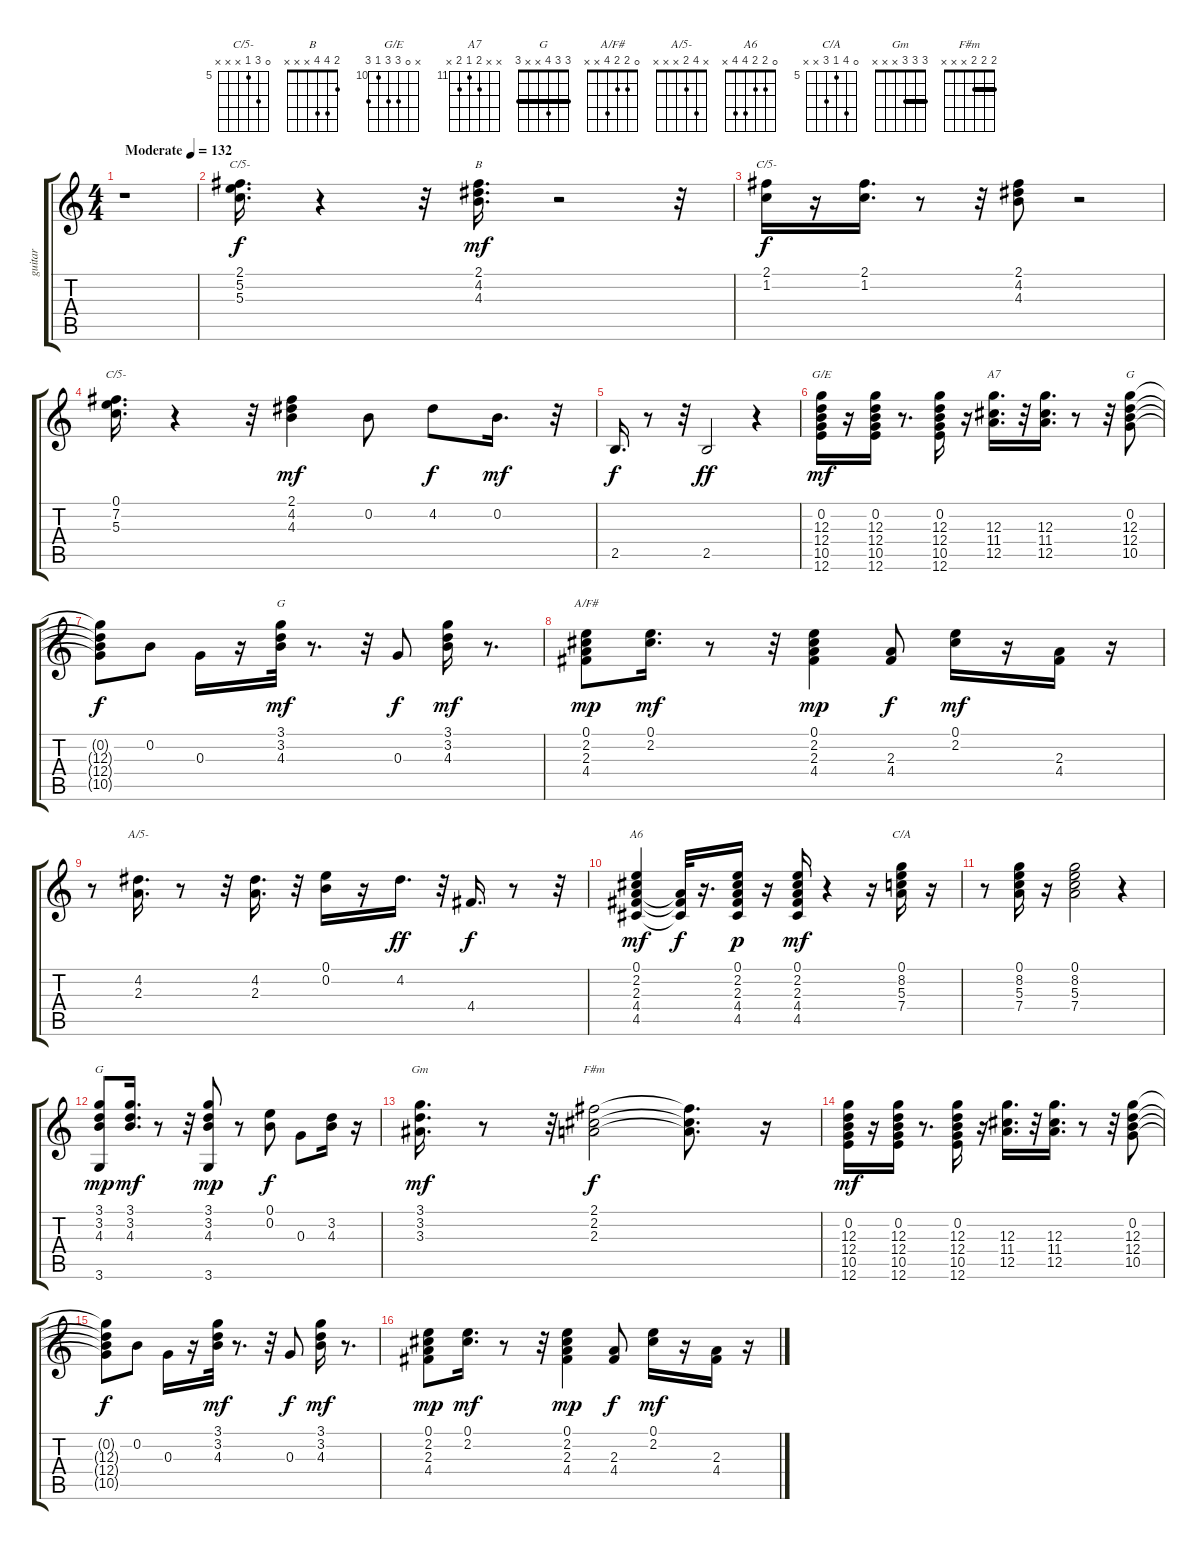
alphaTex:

\track ("guitar" "guitar") {instrument electricguitarclean}
\staff {score tabs}
\tuning (E4 B3 G3 D3 A2 E2) {hide}
\chord ("C/5-" 2 5 5 x x x)
\chord ("B" 2 4 4 x x x)
\chord ("C/5-" 2 1 x x x x)
\chord ("C/5-" 0 7 5 x x x) {firstfret 5}
\chord ("G/E" x 0 12 12 10 12) {firstfret 10}
\chord ("A7" x x 12 11 12 x) {firstfret 11}
\chord ("G" x 0 12 12 10 x) {firstfret 10}
\chord ("G" 3 3 4 x x x) {barre 3}
\chord ("A/F#" 0 2 2 4 x x)
\chord ("A/5-" x 4 2 x x x)
\chord ("A6" 0 2 2 4 4 x)
\chord ("C/A" 0 8 5 7 x x) {firstfret 5}
\chord ("G" 3 3 4 x x 3) {barre 3}
\chord ("Gm" 3 3 3 x x x) {barre 3}
\chord ("F#m" 2 2 2 x x x) {barre 2}
\ts (4 4)
\tempo (132 "Moderate")
\clef g2
\ks c
r.1{dy f instrument electricguitarclean} |
(2.1 5.2 5.3).16{d ch "C/5-"} r.4 r.32 (2.1 4.2 4.3).16{d ch "B" dy mf} r.2 r.32 |
(2.1 1.2).16{ch "C/5-" dy f} r.16 (2.1 1.2).16{d} r.8 r.32 (2.1 4.2 4.3).8 r.2 |
(0.1 7.2 5.3).16{d ch "C/5-"} r.4 r.32 (2.1 4.2 4.3).4{dy mf} 0.2.8 4.2.8{dy f} 0.2.16{d dy mf} r.32 |
2.5.16{d dy f} r.8 r.32 2.5.2{dy ff} r.4 |
(0.2 12.3 12.4 10.5 12.6).16{ch "G/E" dy mf} r.16 (0.2 12.3 12.4 10.5 12.6).16 r.8{d} (0.2 12.3 12.4 10.5 12.6).16 r.16 (12.3 11.4 12.5).16{d ch "A7"} r.32 (12.3 11.4 12.5).16{d} r.8 r.32 (0.2 12.3 12.4 10.5).8{ch "G"} |
(0.2{t} 12.3{t} 12.4{t} 10.5{t}).8{dy f} 0.2.8 0.3.16 r.16 (3.1 3.2 4.3).32{ch "G" dy mf} r.8{d} r.32 0.3.8{dy f} (3.1 3.2 4.3).16{dy mf} r.8{d} |
(0.1 2.2 2.3 4.4).8{ch "A/F#" dy mp} (0.1 2.2).16{d dy mf} r.8 r.32 (0.1 2.2 2.3 4.4).4{dy mp} (2.3 4.4).8{dy f} (0.1 2.2).16{dy mf} r.16 (2.3 4.4).16 r.16 |
r.8 (4.2 2.3).16{d ch "A/5-"} r.8 r.32 (4.2 2.3).16{d} r.32 (0.1 0.2).16 r.16 4.2.16{d dy ff} r.32 4.4.16{d dy f} r.8 r.32 |
(0.1 2.2 2.3 4.4 4.5).4{ch "A6" dy mf} (2.3{t} 4.4{t} 4.5{t}).32{dy f} r.16{d} (0.1 2.2 2.3 4.4 4.5).16{dy p} r.16 (0.1 2.2 2.3 4.4 4.5).16{dy mf} r.4 r.16 (0.1 8.2 5.3 7.4).16{ch "C/A"} r.16 |
r.8 (0.1 8.2 5.3 7.4).16 r.16 (0.1 8.2 5.3 7.4).2 r.4 |
(3.1 3.2 4.3 3.6).8{ch "G" dy mp} (3.1 3.2 4.3).16{d dy mf} r.8 r.32 (3.1 3.2 4.3 3.6).8{dy mp} r.8 (0.1 0.2).8{dy f} 0.3.8 (3.2 4.3).16 r.16 |
(3.1 3.2 3.3).16{d ch "Gm" dy mf} r.8 r.32 (2.1 2.2 2.3).2{ch "F#m" dy f} (2.1{t} 2.2{t} 2.3{t}).8{d} r.16 |
(0.2 12.3 12.4 10.5 12.6).16{dy mf} r.16 (0.2 12.3 12.4 10.5 12.6).16 r.8{d} (0.2 12.3 12.4 10.5 12.6).16 r.16 (12.3 11.4 12.5).16{d} r.32 (12.3 11.4 12.5).16{d} r.8 r.32 (0.2 12.3 12.4 10.5).8 |
(0.2{t} 12.3{t} 12.4{t} 10.5{t}).8{dy f} 0.2.8 0.3.16 r.16 (3.1 3.2 4.3).32{dy mf} r.8{d} r.32 0.3.8{dy f} (3.1 3.2 4.3).16{dy mf} r.8{d} |
(0.1 2.2 2.3 4.4).8{dy mp} (0.1 2.2).16{d dy mf} r.8 r.32 (0.1 2.2 2.3 4.4).4{dy mp} (2.3 4.4).8{dy f} (0.1 2.2).16{dy mf} r.16 (2.3 4.4).16 r.16
